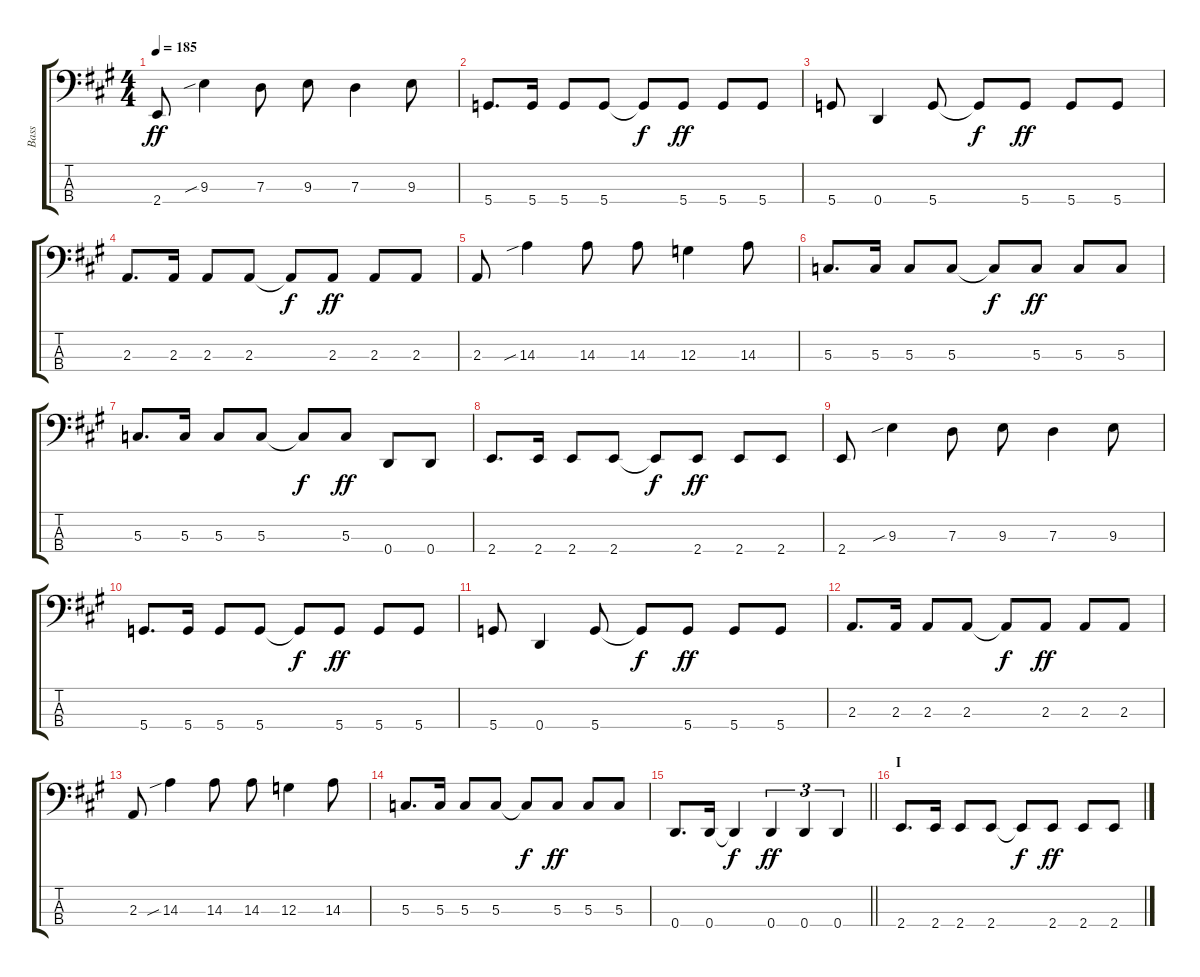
\track ("Bass" "Bass") {instrument electricbasspick}
\staff {score tabs}
\tuning (F2 C2 G1 D1) {hide}
\ts (4 4)
\tempo 185
\clef f4
\ks a
2.4.8{dy ff} 9.3{sib}.4 7.3.8 9.3.8 7.3.4 9.3.8 |
5.4.8{d} 5.4.16 5.4.8 5.4.8 5.4{t}.8{dy f} 5.4.8{dy ff} 5.4.8 5.4.8 |
5.4.8 0.4.4 5.4.8 5.4{t}.8{dy f} 5.4.8{dy ff} 5.4.8 5.4.8 |
2.3.8{d} 2.3.16 2.3.8 2.3.8 2.3{t}.8{dy f} 2.3.8{dy ff} 2.3.8 2.3.8 |
2.3.8 14.3{sib}.4 14.3.8 14.3.8 12.3.4 14.3.8 |
5.3.8{d} 5.3.16 5.3.8 5.3.8 5.3{t}.8{dy f} 5.3.8{dy ff} 5.3.8 5.3.8 |
5.3.8{d} 5.3.16 5.3.8 5.3.8 5.3{t}.8{dy f} 5.3.8{dy ff} 0.4.8 0.4.8 |
2.4.8{d} 2.4.16 2.4.8 2.4.8 2.4{t}.8{dy f} 2.4.8{dy ff} 2.4.8 2.4.8 |
2.4.8 9.3{sib}.4 7.3.8 9.3.8 7.3.4 9.3.8 |
5.4.8{d} 5.4.16 5.4.8 5.4.8 5.4{t}.8{dy f} 5.4.8{dy ff} 5.4.8 5.4.8 |
5.4.8 0.4.4 5.4.8 5.4{t}.8{dy f} 5.4.8{dy ff} 5.4.8 5.4.8 |
2.3.8{d} 2.3.16 2.3.8 2.3.8 2.3{t}.8{dy f} 2.3.8{dy ff} 2.3.8 2.3.8 |
2.3.8 14.3{sib}.4 14.3.8 14.3.8 12.3.4 14.3.8 |
5.3.8{d} 5.3.16 5.3.8 5.3.8 5.3{t}.8{dy f} 5.3.8{dy ff} 5.3.8 5.3.8 |
\barLineRight lightlight
0.4.8{d} 0.4.16 0.4{t}.4{dy f} 0.4.4{tu (3 2) dy ff} 0.4.4{tu (3 2)} 0.4.4{tu (3 2)} |
\section ("" "I")
2.4.8{d} 2.4.16 2.4.8 2.4.8 2.4{t}.8{dy f} 2.4.8{dy ff} 2.4.8 2.4.8
